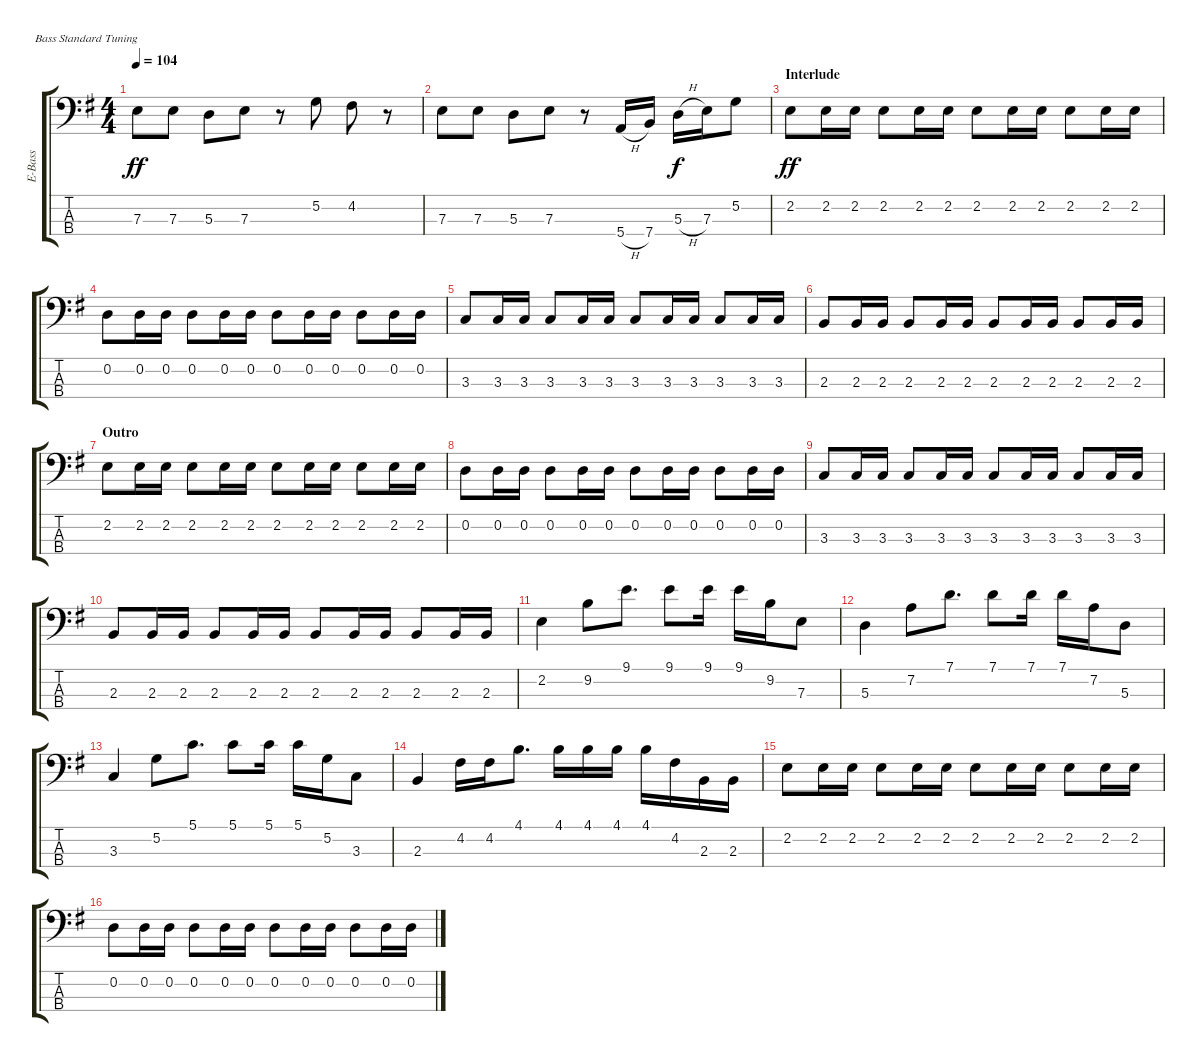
\defaultSystemsLayout 4
\track ("Geezer Butler" "E-Bass") {instrument electricbassfinger}
\staff {score tabs}
\tuning (G2 D2 A1 E1)
\ts (4 4)
\tempo 104
\clef f4
\scale
0.333333
\ks g
7.3.8{dy ff} 7.3.8 5.3.8 7.3.8 r.8 5.2.8 4.2.8 r.8 |
\scale
0.333333 7.3.8 7.3.8 5.3.8 7.3.8 r.8 5.4{h}.16 7.4.16 5.3{h}.16{dy f} 7.3.16 5.2.8 |
\section ("" "Interlude")
\scale
0.333333 2.2.8{dy ff} 2.2.16 2.2.16 2.2.8 2.2.16 2.2.16 2.2.8 2.2.16 2.2.16 2.2.8 2.2.16 2.2.16 |
\scale
0.333333 0.2.8 0.2.16 0.2.16 0.2.8 0.2.16 0.2.16 0.2.8 0.2.16 0.2.16 0.2.8 0.2.16 0.2.16 |
\scale
0.333333 3.3.8 3.3.16 3.3.16 3.3.8 3.3.16 3.3.16 3.3.8 3.3.16 3.3.16 3.3.8 3.3.16 3.3.16 |
\scale
0.333333 2.3.8 2.3.16 2.3.16 2.3.8 2.3.16 2.3.16 2.3.8 2.3.16 2.3.16 2.3.8 2.3.16 2.3.16 |
\section ("" "Outro")
\scale
0.333333 2.2.8 2.2.16 2.2.16 2.2.8 2.2.16 2.2.16 2.2.8 2.2.16 2.2.16 2.2.8 2.2.16 2.2.16 |
\scale
0.333333 0.2.8 0.2.16 0.2.16 0.2.8 0.2.16 0.2.16 0.2.8 0.2.16 0.2.16 0.2.8 0.2.16 0.2.16 |
\scale
0.333333 3.3.8 3.3.16 3.3.16 3.3.8 3.3.16 3.3.16 3.3.8 3.3.16 3.3.16 3.3.8 3.3.16 3.3.16 |
\scale
0.333333 2.3.8 2.3.16 2.3.16 2.3.8 2.3.16 2.3.16 2.3.8 2.3.16 2.3.16 2.3.8 2.3.16 2.3.16 |
\scale
0.333333 2.2.4 9.2.8 9.1.8{d} 9.1.8 9.1.16 9.1.16 9.2.16 7.3.8 |
\scale
0.333333 5.3.4 7.2.8 7.1.8{d} 7.1.8 7.1.16 7.1.16 7.2.16 5.3.8 |
\scale
0.333333 3.3.4 5.2.8 5.1.8{d} 5.1.8 5.1.16 5.1.16 5.2.16 3.3.8 |
\scale
0.333333 2.3.4 4.2.16 4.2.16 4.1.8{d} 4.1.16 4.1.16 4.1.16 4.1.16 4.2.16 2.3.16 2.3.16 |
\scale
0.333333 2.2.8 2.2.16 2.2.16 2.2.8 2.2.16 2.2.16 2.2.8 2.2.16 2.2.16 2.2.8 2.2.16 2.2.16 |
\scale
0.333333 0.2.8 0.2.16 0.2.16 0.2.8 0.2.16 0.2.16 0.2.8 0.2.16 0.2.16 0.2.8 0.2.16 0.2.16
